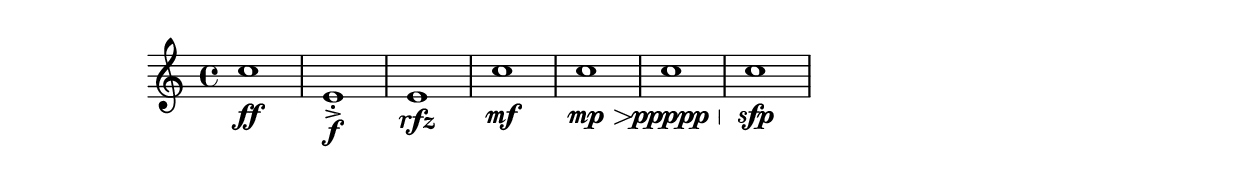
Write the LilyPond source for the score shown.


\version "2.1.30"

\header {texidoc = "Dynamic letters are kerned, and their weight
matches that of the hairpin signs.  The dynamic scripts should be
horizontally centered on the note head.  Scripts that should appear
closer to the note head (staccato, accent) are reckoned with.
"  }

\score {
    
\notes\relative c'' { c1\ff
		      e,-.-> \f
		      e \rfz		      
		      c' \mf
		      c \mp \> 
		      c\!\ppppp \< 
		      c\sfp\!
		      
}
}

